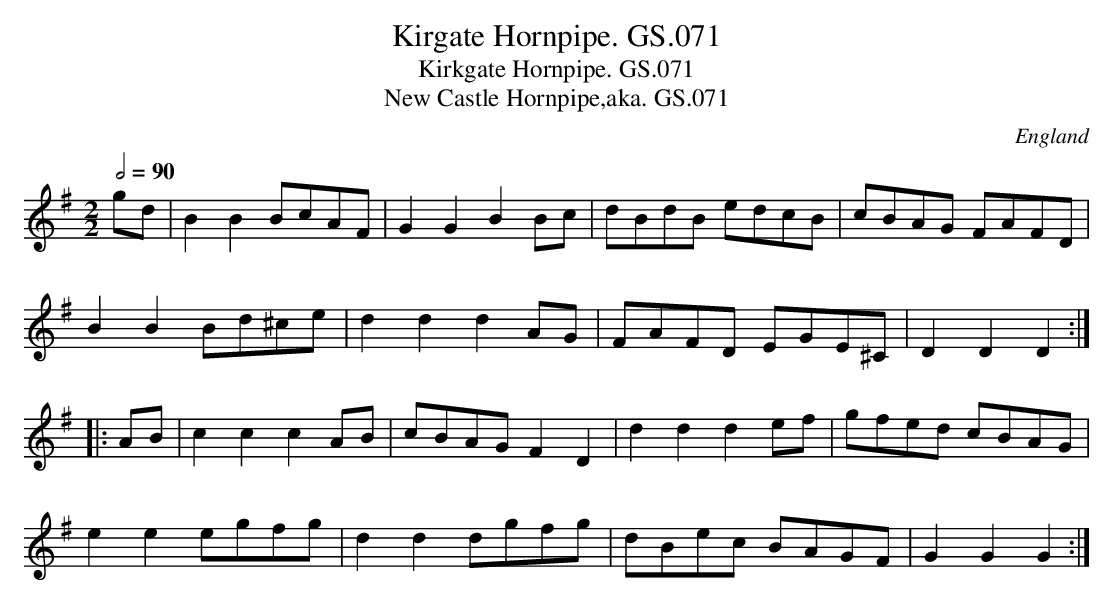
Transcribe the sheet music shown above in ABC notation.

X:1
T:Kirgate Hornpipe. GS.071
T:Kirkgate Hornpipe. GS.071
T:New Castle Hornpipe,aka. GS.071
L:1/8
M:2/2
O:England
Q:1/2=90
K:G major
gd | B2B2 BcAF | G2G2 B2 Bc | dBdB edcB | cBAG FAFD |!
B2B2 Bd^ce | d2d2d2 AG | FAFD EGE^C | D2D2D2 :|!
|: AB | c2c2c2 AB | cBAG F2D2 | d2d2d2 ef | gfed cBAG |!
e2e2 egfg | d2d2 dgfg | dBec BAGF | G2G2G2:|
